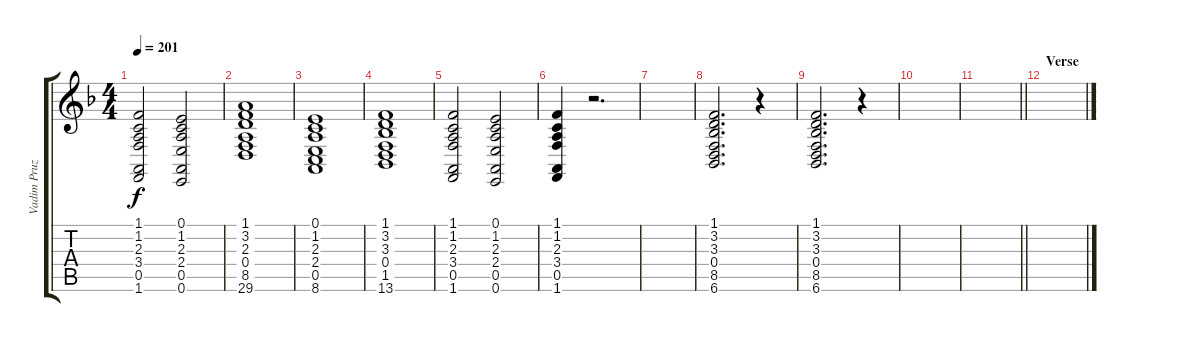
\track ("Vadim Pruzhanov" "Vadim Pruz") {instrument choiraahs}
\staff {score tabs}
\tuning (E4 B3 G3 D3 A2 E2) {hide}
\ts (4 4)
\tempo 201
\clef g2
\ks dminor
(1.1 1.2 2.3 3.4 0.5 1.6).2{dy f} (0.1 1.2 2.3 2.4 0.5 0.6).2 |
(1.1 3.2 2.3 0.4 8.5 29.6).1 |
(0.1 1.2 2.3 2.4 0.5 8.6).1 |
(1.1 3.2 3.3 0.4 1.5 13.6).1 |
(1.1 1.2 2.3 3.4 0.5 1.6).2 (0.1 1.2 2.3 2.4 0.5 0.6).2 |
(1.1 1.2 2.3 3.4 0.5 1.6).4 r.2{d} |
|
(1.1 3.2 3.3 0.4 8.5 6.6).2{d} r.4 |
(1.1 3.2 3.3 0.4 8.5 6.6).2{d} r.4 |
|
\barLineRight lightlight
|
\section ("" "Verse")
